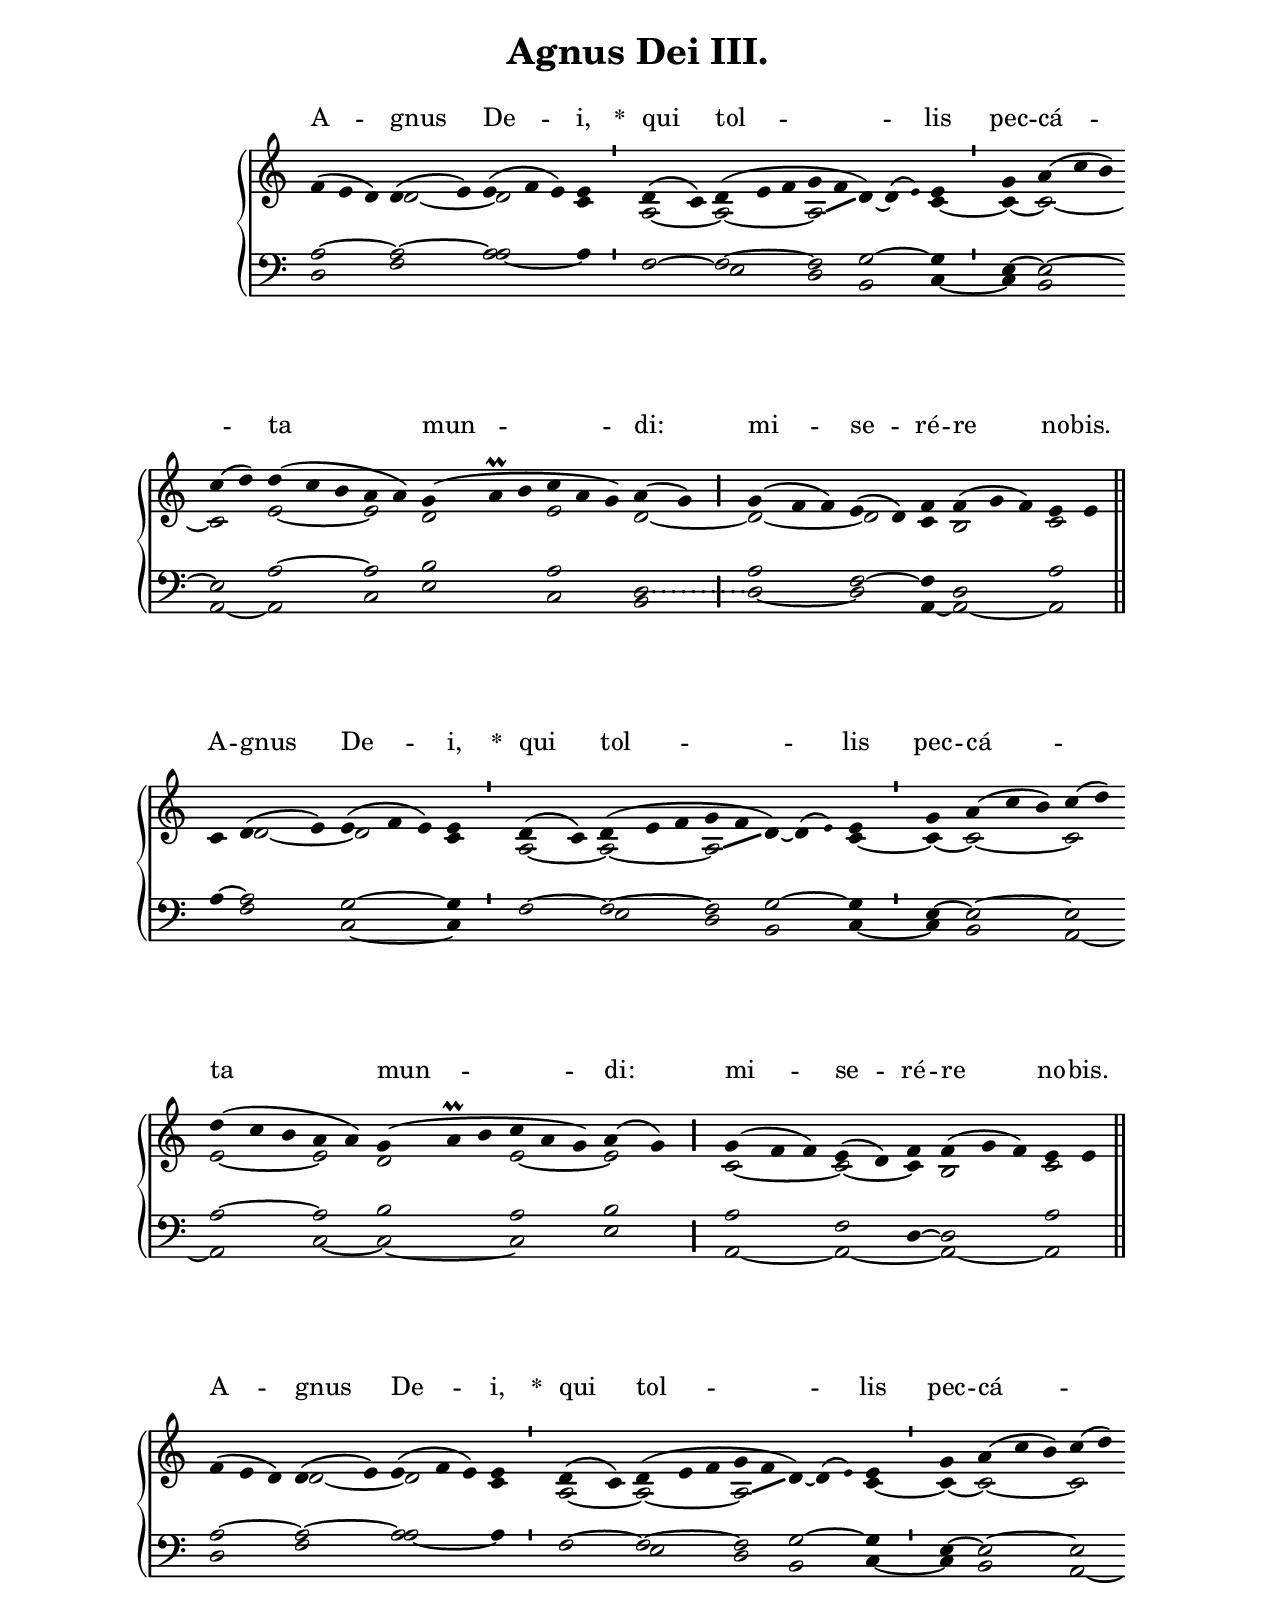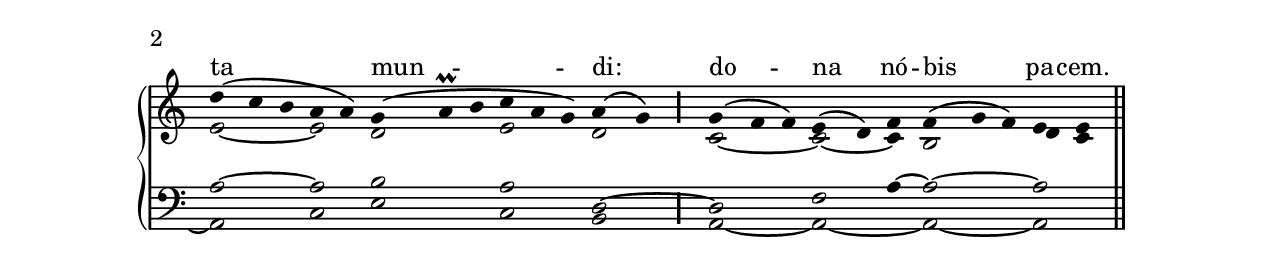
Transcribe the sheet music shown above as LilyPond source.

\version "2.18"
\include "gregorian.ly"
\include "noh2.ily"

%Page reference: page v.22
%(volume.page)

global = {
 \key e \phrygian
 \cadenzaOn 
 \override Glissando #'thickness = #2.0
}

\header {
  title = \markup \center-column {"Agnus Dei III." \vspace #1 }
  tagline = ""
  composer = ""
}

\paper {
 #(include-special-characters)
  oddHeaderMarkup = \markup \fill-line {
    \line {}
    \center-column {
      \on-the-fly #first-page     " "
      \on-the-fly #not-first-page ""
    }
    \line { \on-the-fly #print-page-number-check-first \fromproperty #'page:page-number-string }
  }
  evenHeaderMarkup = \markup \fill-line {
    \line { \on-the-fly #print-page-number-check-first \fromproperty #'page:page-number-string }
    \center-column { "" }
    \line {}
  }
}

chantText = \lyricmode {
A -- gnus De -- i, 
\set stanza = " * " qui tol -- lis pec -- cá -- _ ta mun -- di: 
mi -- se -- ré -- re no -- bis. 
A -- gnus De -- i, 
\set stanza = " * " qui tol -- lis pec -- cá -- _ ta mun -- di: 
mi -- se -- ré -- re no -- bis. 
A -- gnus De -- i, 
\set stanza = " * " qui tol -- lis pec -- cá -- _ ta mun -- di: 
do -- na nó -- bis pa -- cem. }

chantMusic = {
\tieDown   f'4 ( e'4 d'4) d'4 ( e'4) e'4 ( f'4 e'4) e'4 \divisioMinima
 d'4 ( c'4) d'4 ( e'4 f'4 g'4 f'4 d'4) ~ d'4 ( \once \tweak #'font-size #-4 e' ) e'4 \divisioMinima
 g'4 a'4 ( c''4 b'4) \forceBreak
 c''4 ( d''4) d''4 ( c''4 b'4 a'4 a'4) g'4 ( a'\prall b'4 c''4 a'4 g'4) a'4 (g'4) \divisioMaior
 g'4 ( f'4 f'4) e'4 ( d'4) f'4 f'4 ( g'4 f'4) e'4 e'4 \finalis
 \forceBreak
 c'4 d'4 ( e'4) e'4 ( f'4 e'4) e'4 \divisioMinima
 d'4 ( c'4) d'4 ( e'4 f'4 g'4 f'4 d'4) ~ d'4 ( \once \tweak #'font-size #-4 e' ) e'4 \divisioMinima
 g'4 a'4 ( c''4 b'4) c''4 ( d''4) \forceBreak
 d''4 ( c''4 b'4 a'4 a'4) g'4 ( a'\prall b'4 c''4 a'4 g'4) a'4 ( g'4) \divisioMaior
 g'4 ( f'4 f'4) e'4 ( d'4) f'4 f'4 ( g'4 f'4) e'4 e'4 \finalis
 \forceBreak
 f'4 ( e'4 d'4) d'4 ( e'4) e'4 ( f'4 e'4) e'4 \divisioMinima
 d'4 ( c'4) d'4 ( e'4 f'4 g'4 f'4 d'4) ~ d'4 ( \once \tweak #'font-size #-4 e' ) e'4 \divisioMinima
 g'4 a'4 ( c''4 b'4) c''4 ( d''4) \forceBreak
 d''4 ( c''4 b'4 a'4 a'4) g'4 ( a'\prall b'4 c''4 a'4 g'4) a'4 ( g'4) \divisioMaior
 g'4 ( f'4 f'4) e'4 ( d'4) f'4 f'4 ( g'4 f'4) e'4 e'4 \finalis

}

altoMusic = {
r2*3/2 d'2 ~ d'2*3/2 c'4 \divisioMinima
a2 ~ a2*3/2 ~ a2 -\tweak Glissando.Y-offset #-0.8 \glissando d'4 r2 c'4 ~ \divisioMinima
c'4 ~ c'2*3/2 ~ c'2 e'2*3/2 ~ e'2 d'2*3/2 e'2*3/2 d'2 ~ \divisioMaior
d'2*3/2 ~ d'2 c'4 b2*3/2 c'2 \finalis
r4 d'2 ~ d'2*3/2 c'4 \divisioMinima
a2 ~ a2*3/2 ~ a2 -\tweak Glissando.Y-offset #-0.8 \glissando d'4 r2 c'4 ~ \divisioMinima
c'4 ~ c'2*3/2 ~ c'2 e'2*3/2 ~ e'2 d'2*3/2 e'2*3/2 ~ e'2 \divisioMaior
c'2*3/2 ~ c'2 ~ c'4 b2*3/2 c'2 \finalis
r2*3/2 d'2 ~ d'2*3/2 c'4 \divisioMinima
a2 ~ a2*3/2 ~ a2 -\tweak Glissando.Y-offset #-0.8 \glissando d'4 r2 c'4 ~ \divisioMinima
c'4 ~ c'2*3/2 ~ c'2 e'2*3/2 ~ e'2 d'2*3/2 e'2*3/2 d'2 \divisioMaior
c'2*3/2 ~ c'2 ~ c'4 b2*3/2 d'4 c'4 \finalis
}

tenorMusic = {
a2*3/2 ~ a2 ~ a2*4/2 \divisioMinima
f2 ~ f2*3/2 ~ f2 g2*3/2 ~ g4 \divisioMinima
e4 ~ e2*3/2 ~ e2 a2*3/2 ~ a2 b2*3/2 a2*3/2 d2 \divisioMaior
a2*3/2 f2 ~ f4 d2*3/2 a2 \finalis
a4 ~ a2 g2*3/2 ~ g4 \divisioMinima
f2 ~ f2*3/2 ~ f2 g2*3/2 ~ g4 \divisioMinima
e4 ~ e2*3/2 ~ e2 a2*3/2 ~ a2 b2*3/2 a2*3/2 b2 \divisioMaior
a2*3/2 f2 d4 ~ d2*3/2 a2 \finalis
a2*3/2 ~ a2 ~ a2*4/2 \divisioMinima
f2 ~ f2*3/2 ~ f2 g2*3/2 ~ g4 \divisioMinima
e4 ~ e2*3/2 ~ e2 a2*3/2 ~ a2 b2*3/2 a2*3/2 d2 ~ \divisioMaior
d2*3/2 f2 a4 ~ a2*3/2 ~ a2 \finalis
}

bassMusic = {
d2*3/2 f2 \shiftRight a2*3/2 ~ a4 \divisioMinima
r2 e2*3/2 d2 b,2*3/2 c4 ~ \divisioMinima
c4 b,2*3/2 a,2 ~ a,2*3/2 c2 e2*3/2 c2*3/2 b,2 \divisioMaior
d2*3/2 ~ d2 a,4 ~ a,2*3/2 ~ a,2 \finalis
r4 f2 c2*3/2 ~ c4 \divisioMinima
r2 e2*3/2 d2 b,2*3/2 c4 ~ \divisioMinima
c4 b,2*3/2 a,2 ~ a,2*3/2 c2 ~ c2*3/2 ~ c2*3/2 e2 \divisioMaior
a,2*3/2 ~ a,2*3/2 ~ a,2*3/2 ~ a,2 \finalis
d2*3/2 f2 \shiftRight a2*3/2 ~ a4 \divisioMinima
r2 e2*3/2 d2 b,2*3/2 c4 ~ \divisioMinima
c4 b,2*3/2 a,2 ~ a,2*3/2 c2 e2*3/2 c2*3/2 b,2 \divisioMaior
a,2*3/2 ~ a,2*3/2 ~ a,2*3/2 ~ a,2 \finalis
}

voiceLines = {
\voiceLineStyle


s2*37/2
\allowVoiceLineBreak
\voiceLine "down" "down" d2*2/2 d2*1/2


}

\score{
  <<
    \new GrandStaff <<
      \set GrandStaff.autoBeaming = ##f
      \set GrandStaff.instrumentName = \markup \center-column {
        ""
      }
      \new Staff = up <<
        \new Voice = "chant" {
          \voiceOne \global \chantMusic
        }
        \new Voice {
          \voiceTwo \global \altoMusic
        }
      >>

      \new Staff = down <<
        \clef bass
        \new Voice {
          \voiceOne \global \tenorMusic
        }
        \new Voice {
          \voiceTwo \global \bassMusic
        }
	\new Voice {
        \voiceThree \global \voiceLines
        }
      >>
    >>
    \new Lyrics \lyricsto chant {
      \chantText
    }
  >>
  \layout{
  }
  \midi{
    \tempo 4 = 125
  }
}
